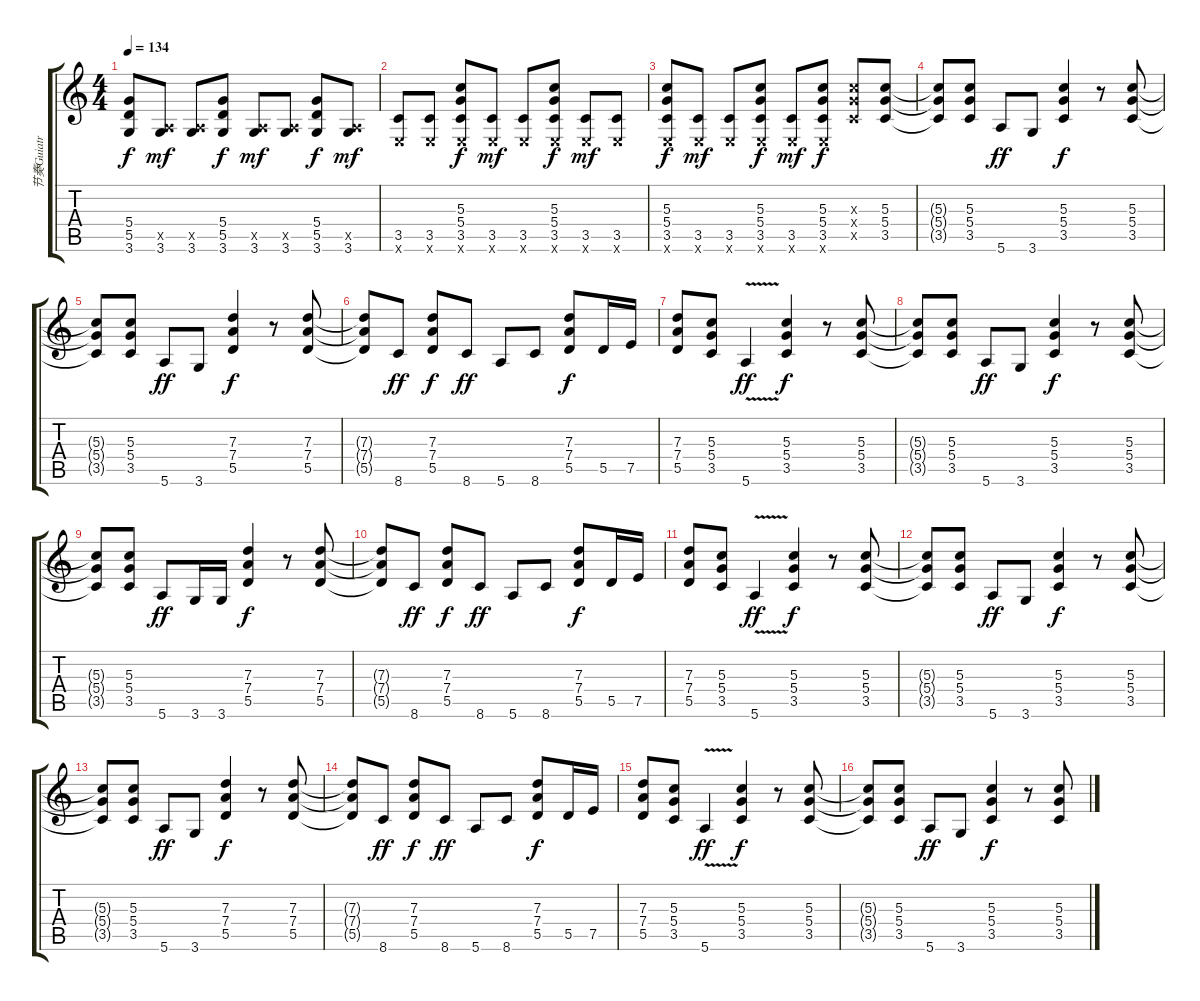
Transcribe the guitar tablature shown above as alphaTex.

\track ("节奏Guiatr" "节奏Guiatr") {instrument distortionguitar}
\staff {score tabs}
\tuning (E4 B3 G3 D3 A2 E2) {hide}
\ts (4 4)
\tempo 134
\clef g2
\ks c
(5.4 5.5 3.6).8{dy f} (0.5{x} 3.6).8{dy mf} (0.5{x} 3.6).8 (5.4 5.5 3.6).8{dy f} (0.5{x} 3.6).8{dy mf} (0.5{x} 3.6).8 (5.4 5.5 3.6).8{dy f} (0.5{x} 3.6).8{dy mf} |
(3.5 0.6{x}).8 (3.5 0.6{x}).8 (5.3 5.4 3.5 0.6{x}).8{dy f} (3.5 0.6{x}).8{dy mf} (3.5 0.6{x}).8 (5.3 5.4 3.5 0.6{x}).8{dy f} (3.5 0.6{x}).8{dy mf} (3.5 0.6{x}).8 |
(5.3 5.4 3.5 0.6{x}).8{dy f} (3.5 0.6{x}).8{dy mf} (3.5 0.6{x}).8 (5.3 5.4 3.5 0.6{x}).8{dy f} (3.5 0.6{x}).8{dy mf} (5.3 5.4 3.5 0.6{x}).8{dy f} (5.3{x} 5.4{x} 3.5{x}).8 (5.3 5.4 3.5).8 |
(5.3{t} 5.4{t} 3.5{t}).8 (5.3 5.4 3.5).8 5.6.8{dy ff} 3.6.8 (5.3 5.4 3.5).4{dy f} r.8 (5.3 5.4 3.5).8 |
(5.3{t} 5.4{t} 3.5{t}).8 (5.3 5.4 3.5).8 5.6.8{dy ff} 3.6.8 (7.3 7.4 5.5).4{dy f} r.8 (7.3 7.4 5.5).8 |
(7.3{t} 7.4{t} 5.5{t}).8 8.6.8{dy ff} (7.3 7.4 5.5).8{dy f} 8.6.8{dy ff} 5.6.8 8.6.8 (7.3 7.4 5.5).8{dy f} 5.5.16 7.5.16 |
(7.3 7.4 5.5).8 (5.3 5.4 3.5).8 5.6{v}.4{dy ff} (5.3 5.4 3.5).4{dy f} r.8 (5.3 5.4 3.5).8 |
(5.3{t} 5.4{t} 3.5{t}).8 (5.3 5.4 3.5).8 5.6.8{dy ff} 3.6.8 (5.3 5.4 3.5).4{dy f} r.8 (5.3 5.4 3.5).8 |
(5.3{t} 5.4{t} 3.5{t}).8 (5.3 5.4 3.5).8 5.6.8{dy ff} 3.6.16 3.6.16 (7.3 7.4 5.5).4{dy f} r.8 (7.3 7.4 5.5).8 |
(7.3{t} 7.4{t} 5.5{t}).8 8.6.8{dy ff} (7.3 7.4 5.5).8{dy f} 8.6.8{dy ff} 5.6.8 8.6.8 (7.3 7.4 5.5).8{dy f} 5.5.16 7.5.16 |
(7.3 7.4 5.5).8 (5.3 5.4 3.5).8 5.6{v}.4{dy ff} (5.3 5.4 3.5).4{dy f} r.8 (5.3 5.4 3.5).8 |
(5.3{t} 5.4{t} 3.5{t}).8 (5.3 5.4 3.5).8 5.6.8{dy ff} 3.6.8 (5.3 5.4 3.5).4{dy f} r.8 (5.3 5.4 3.5).8 |
(5.3{t} 5.4{t} 3.5{t}).8 (5.3 5.4 3.5).8 5.6.8{dy ff} 3.6.8 (7.3 7.4 5.5).4{dy f} r.8 (7.3 7.4 5.5).8 |
(7.3{t} 7.4{t} 5.5{t}).8 8.6.8{dy ff} (7.3 7.4 5.5).8{dy f} 8.6.8{dy ff} 5.6.8 8.6.8 (7.3 7.4 5.5).8{dy f} 5.5.16 7.5.16 |
(7.3 7.4 5.5).8 (5.3 5.4 3.5).8 5.6{v}.4{dy ff} (5.3 5.4 3.5).4{dy f} r.8 (5.3 5.4 3.5).8 |
(5.3{t} 5.4{t} 3.5{t}).8 (5.3 5.4 3.5).8 5.6.8{dy ff} 3.6.8 (5.3 5.4 3.5).4{dy f} r.8 (5.3 5.4 3.5).8
